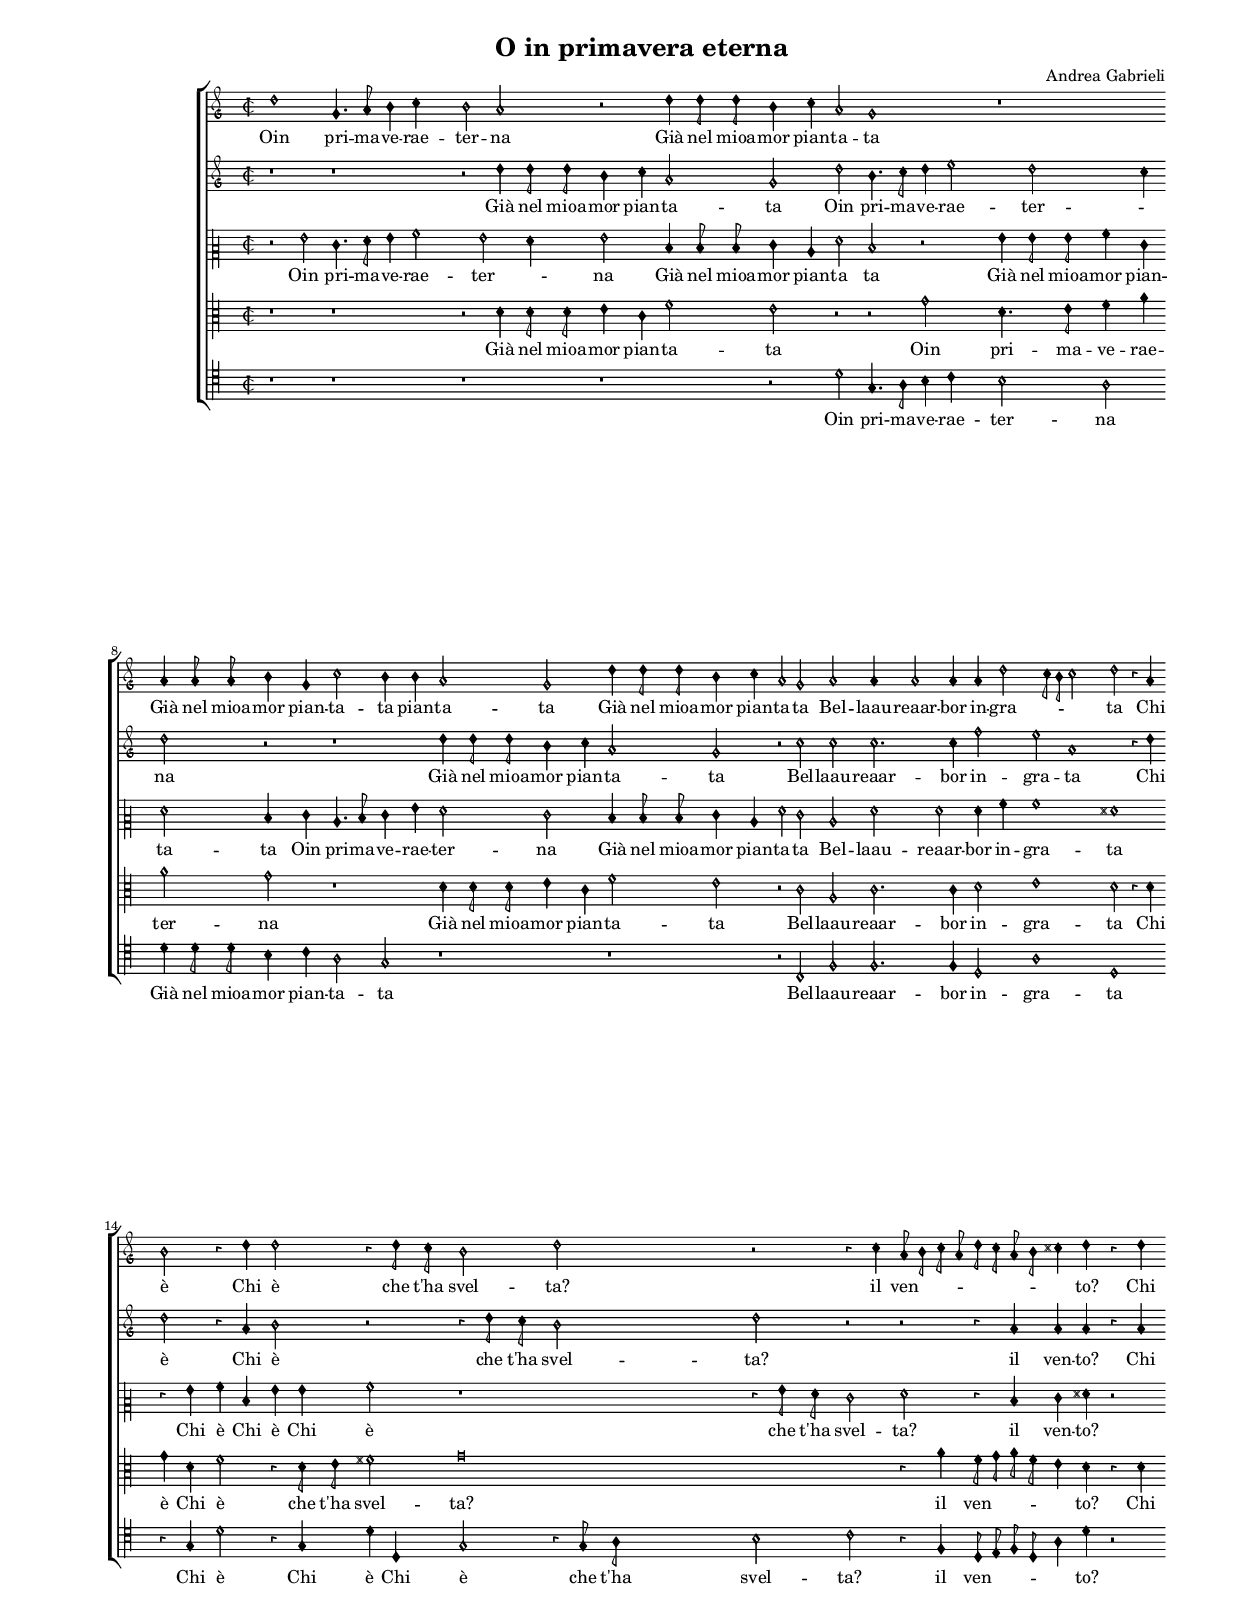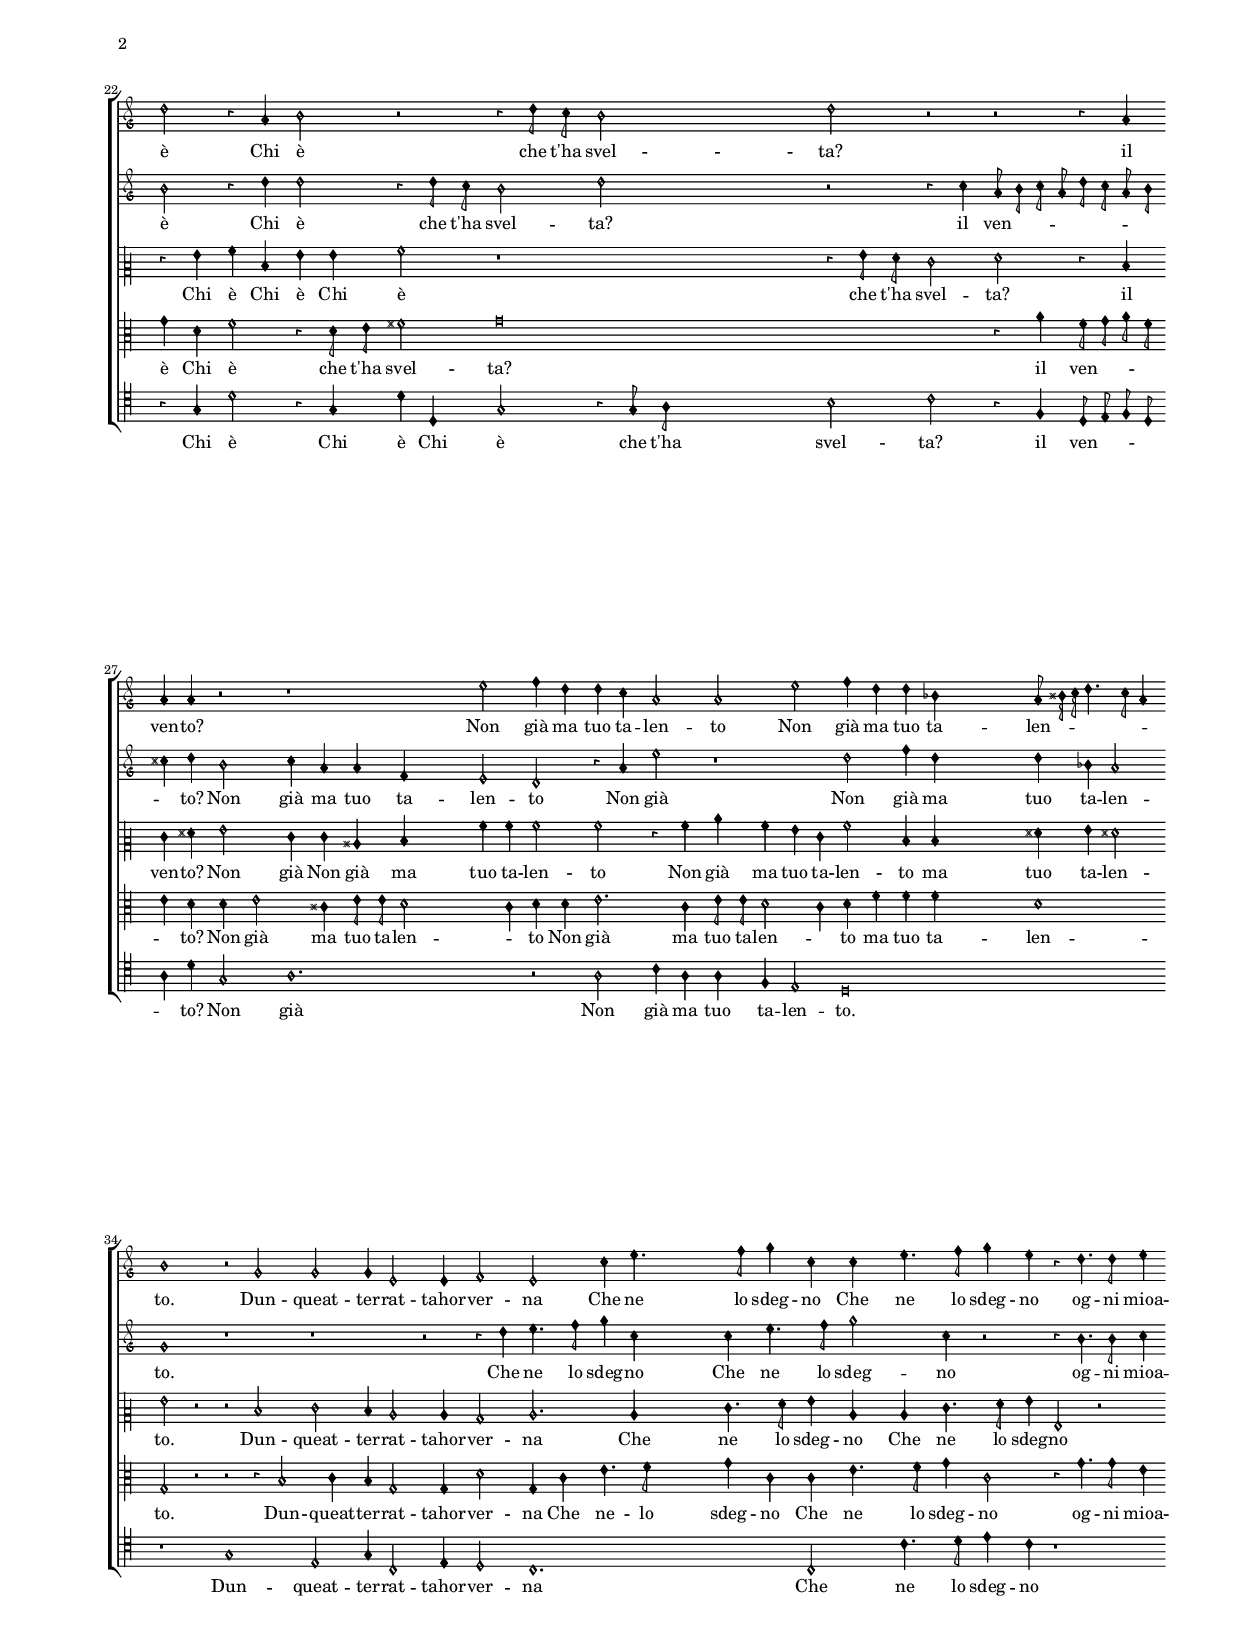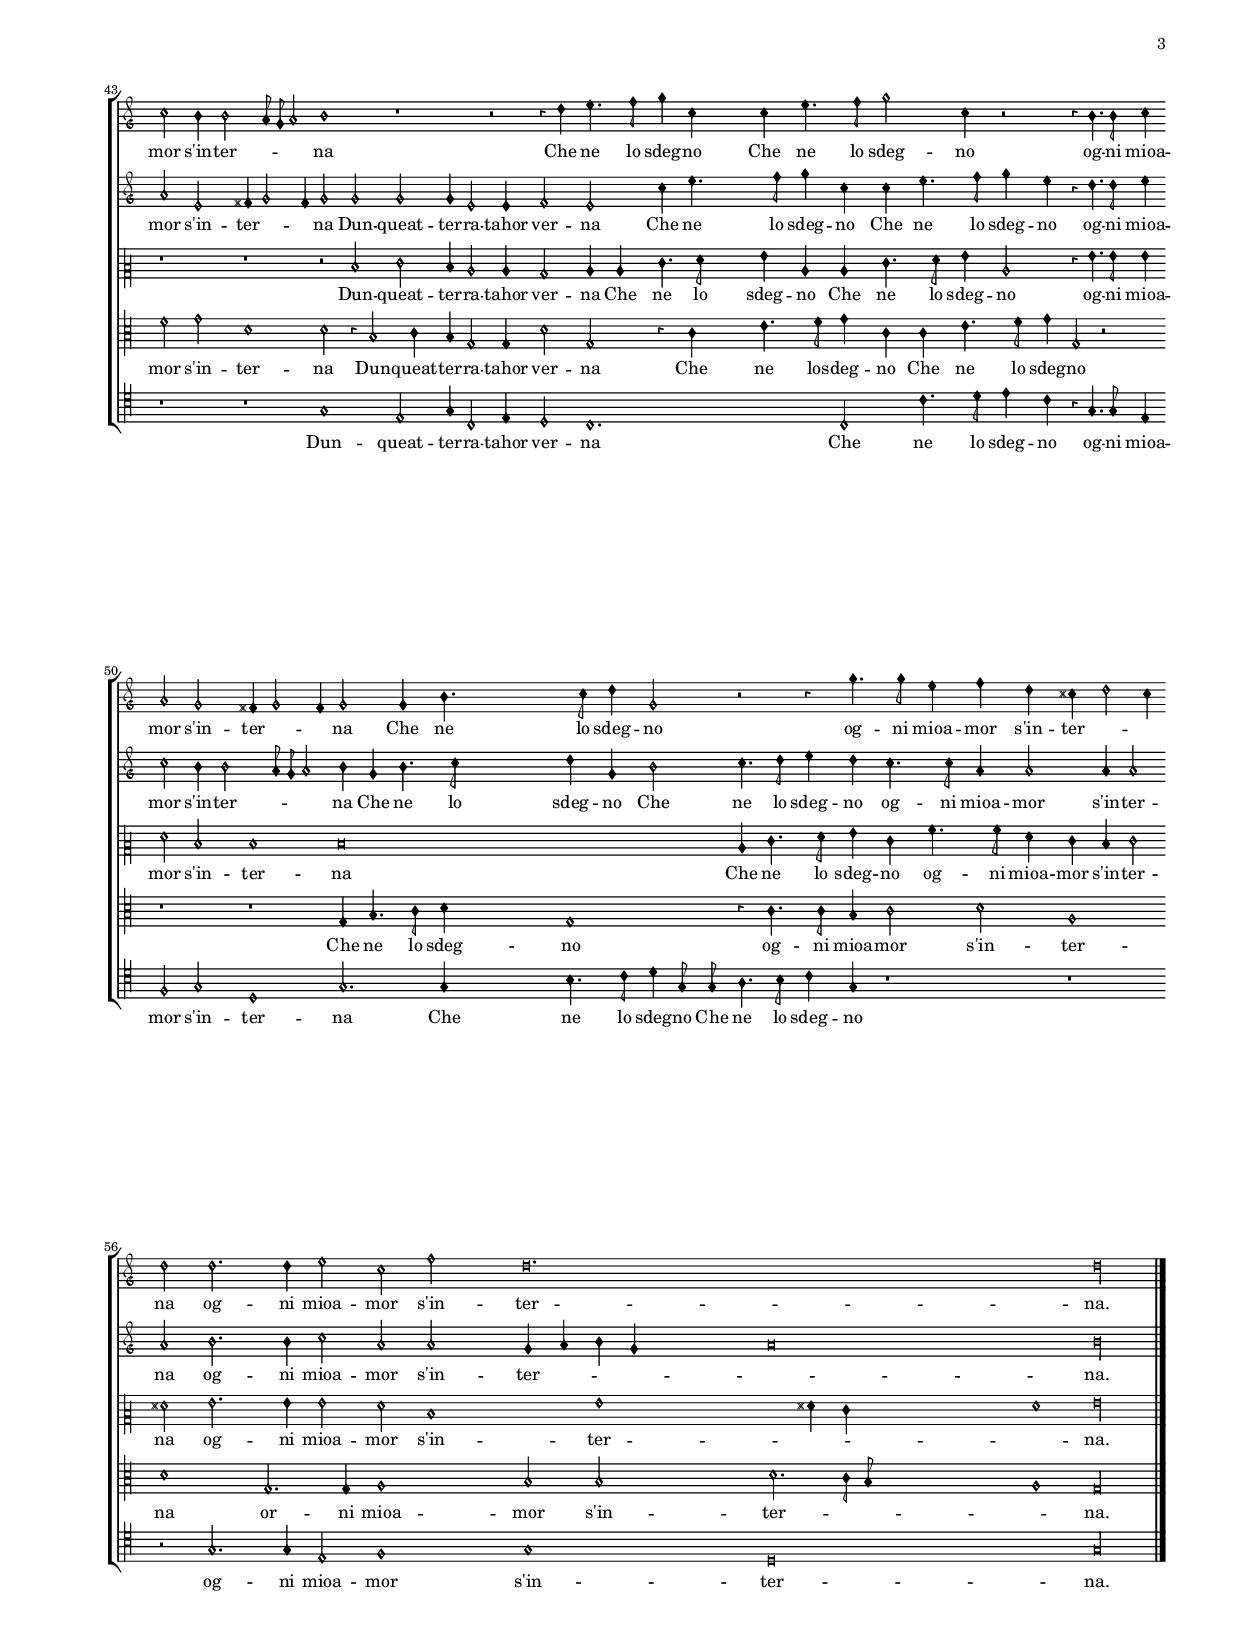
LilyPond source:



\version "2.12.0"







#(set-default-paper-size "a4")



\paper {
 top-system-spacing #'basic-distance = #10
  system-system-spacing #'basic-distance = #35
  last-bottom-spacing #'basic-distance = #10


  line-width    = 177.348\mm

  left-margin   = 19.9965\mm

  top-margin    = 12.656\mm

  bottom-margin = 12.656\mm

  %%indent = 0 \mm
 
  %%set to ##t if your score is less than one page:
 
  ragged-last-bottom = ##t
 
  ragged-bottom = ##f
 
  %% system-separator-markup = \slashSeparator 
  
}





\header {

    title = "O in primavera eterna"

    composer = "Andrea Gabrieli"
    
}





AvoiceAA = \relative c'{

\set Score.defaultBarType = "empty"
 \override Staff.TimeSignature #'style = #'mensural
\override Staff.Accidental #'glyph-name-alist = #alteration-mensural-glyph-name-alist
\override Stem #'flag-style = #'mensural
\override Stem #'thickness = #1.0
   \override Voice.NoteHead #'style = #'petrucci
\override Voice.Rest #'style = #'neomensural
\override Score.SpacingSpanner #'spacing-increment = #1.0 % tight spacing     
%% esto se usa para omitir el corchete   override Score.SystemStartBracket #'transparent = ##t
       \clef "petrucci-g"
   
   \key c \major 
    
 
    \time 2/2 
\autoBeamOff


    d'1      | % 1
 
\cadenzaOn
   g,4. a8 b4 c  s4 
\cadenzaOff
          | % 2

    b2 a      | % 3

    r d4 d8 d      | % 4
 
   b4 c a2      | % 5
 
\cadenzaOn
   g1   s4 
\cadenzaOff
           | % 6
 
\set Score.currentBarNumber = #7
   r1  | % 
 
   a4 a8 a b4 g      | % 8
 
   c2 b4 b      | % 9

    a2 g      | % 10
 
   d'4 d8 d b4 c      | % 11
 
   a2 g         | % 12
 
\set Score.currentBarNumber = #13
\cadenzaOn
   a a4 a2  
 \cadenzaOff
         | % 13
  
\cadenzaOn
  s4 a a d2 
    \cadenzaOff
        | % 14
 
\cadenzaOn
   s4 c8 b c2  s2 
   \cadenzaOff
        | % 15
   
 d r4 a      | % 16
 
   b2 r4 d      | % 17
 
   d2 r4 d8 c         | % 18
 
\set Score.currentBarNumber = #19
   \cadenzaOn
   b2 d  s1
   \cadenzaOff
      | % 19
 
   r2 r4 c      | % 20
 
   a8 b c a d c a b      | % 21
 
   cis4 d r d      | % 22
 
   d2 r4 a      | % 23

    b2 r         | % 24
 
\set Score.currentBarNumber = #25
   \cadenzaOn
   r4 d8 c b2  s1  
    \cadenzaOff
     | % 25
 
   d2 r      | % 26
  
  r r4 a      | % 27
 
\cadenzaOn
   a a r2 s4 
    \cadenzaOff
         | % 28
 
\cadenzaOn
   r1 s2 
 \cadenzaOff
          | % 
  
\set Score.currentBarNumber = #30
  e'2 f4 d      | % 30
  
  d c a2      | % 31
 
   a e'      | % 32
 
 \cadenzaOn
   f4 d d bes    s1
  \cadenzaOff
      | % 33
 
   a8  bis16 c d4. c8 a4      | % 34
 
   b1         | % 35
 
\set Score.currentBarNumber = #36
\cadenzaOn
   r2 g  s4 
 \cadenzaOff
       | % 36
 
\cadenzaOn
   g2 g4 e2 
  \cadenzaOff
        | % 37
  
  s4 e f2      | % 38
  
\cadenzaOn
  e c'4 e4. s4. 
   \cadenzaOff
         | % 39
 
 \cadenzaOn
  s8 f g4 c, c s4 
   \cadenzaOff
          | % 40
   
 e4. f8 g4 e         | % 41
  
\set Score.currentBarNumber = #42
  r d4. d8 e4      | % 42
 
\cadenzaOn
   c2 b4 b2  
  \cadenzaOff
        | % 43
 
   s4 a8 g a2      | % 44
 
\cadenzaOn
   b1  s4 
   \cadenzaOff
         | % 45
 
 \cadenzaOn
  r1 s4 
 \cadenzaOff
      | % 
 
   r2 r4 d         | % 47
 
\set Score.currentBarNumber = #48
\cadenzaOn
   e4. f8 g4 c, s2 
   \cadenzaOff
       | % 48
  
\cadenzaOn
  c4 e4. f8 g2 
  \cadenzaOff
        | % 49
 
   s4 c, r2      | % 50
  
  r4 b4. b8 c4      | % 51
 
\cadenzaOn
   a2 g  s4 
  \cadenzaOff
         | % 52
 
   fis4 g2  fis4         | % 53

 \set Score.currentBarNumber = #54
   \cadenzaOn
   g2 g4 b4. s8 s2.  
    \cadenzaOff
     | % 54
 
   s8 c d4 g,2      | % 55
  
\cadenzaOn
  r r4 g'4. 
   \cadenzaOff
         | % 56
 
\cadenzaOn
   s8 g e4 f d  s4 
     \cadenzaOff
        | % 57
 
   cis d2  cis4      | % 58
 
\cadenzaOn
   d2 d2.   
   \cadenzaOff
            | % 59
 
\set Score.currentBarNumber = #60
   s4 d e2      | % 60
 
\cadenzaOn
   c f s2 
   \cadenzaOff
          | % 61

\cadenzaOn
    d\breve.   
   \cadenzaOff
       | % 62
 
 \cadenzaOn
   s1    s1
   \cadenzaOff
       | % 63

    s1     | % 64
 
   d\longa  \bar "|." 
\override Staff.BarLine #'transparent = ##f

}% end of last bar in partorvoice

 





AvoiceBA = \relative c'{

    \override Staff.TimeSignature #'style = #'mensural
\override Staff.Accidental #'glyph-name-alist = #alteration-mensural-glyph-name-alist
\override Stem #'flag-style = #'mensural
\override Stem #'thickness = #1.0
   \override Voice.NoteHead #'style = #'petrucci
\override Voice.Rest #'style = #'neomensural  
\override Score.SpacingSpanner #'spacing-increment = #1.0 % tight spacing     
  \clef "petrucci-g"
    \key c \major 
    
 
    \time 2/2 
 
\autoBeamOff

   r1  | % 
\cadenzaOn
   r1 s4 
\cadenzaOff
      | % 2
  r2 d'4 d8 d      | % 3
 
   b4 c a2      | % 4
   
 g d'      | % 5
  
\cadenzaOn
  b4. c8 d4 e2  
  \cadenzaOff
       | % 6
 
   s4 d2 c4      | % 7
  
  d2 r      | % 8
 
   r1  | % 

    d4 d8 d b4 c      | % 10
 
   a2 g      | % 11

    r c      | % 12
 
\cadenzaOn
   c c2. 
    \cadenzaOff
        | % 13
 
 \cadenzaOn
  s4 c f2 s4 
   \cadenzaOff
       | % 14
  
\cadenzaOn
  e2 a,1 
     \cadenzaOff
       | % 15
  
  s2 r4 d      | % 16
 
   d2 r4 a      | % 17
 
   b2 r      | % 18
  
  \cadenzaOn
  r4 d8 c b2  s1  
    \cadenzaOff
     | % 19
 
   d2 r      | % 20
 
   r r4 a      | % 21
  
  a a r a      | % 22

    b2 r4 d      | % 23
 
   d2 r4 d8 c      | % 24
 
 \cadenzaOn
   b2 d  s1 
  \cadenzaOff
       | % 25

    r2 r4 c      | % 26
 
   a8 b c a d c a b      | % 27
 
\cadenzaOn
   cis4 d b2  s4 
    \cadenzaOff
       | % 28
 
 \cadenzaOn
  cis4  a a f  s2 
    \cadenzaOff
       | % 29
 
   e2 d      | % 30
 
   r4 a' e'2      | % 31
 
   r1  | % 

\cadenzaOn
    d2 f4 d  s1 
      \cadenzaOff
      | % 33

    d4 bes a2      | % 34
 
   g1      | % 35
 
\cadenzaOn
   r1  s4 
 \cadenzaOff
       | % 

\cadenzaOn
   r1 s4 
 \cadenzaOff
      | % 37 
   r2 r4 d'      | % 38
 
\cadenzaOn
   e4. f8 g4 c, s2 
    \cadenzaOff
       | % 39
  
\cadenzaOn
  c4 e4. f8 g2  
  \cadenzaOff
       | % 40
  
  s4 c, r2      | % 41
 
   r4 b4. b8 c4      | % 42
 
\cadenzaOn
   a2 e  s4 
  \cadenzaOff
         | % 43

    fis4 g2  fis4      | % 44
 
\cadenzaOn
   g2 g   s4 
   \cadenzaOff
       | % 45
 
\cadenzaOn
   g2 g4 e2 
    \cadenzaOff
         | % 46
 
   s4 e f2      | % 47
 
\cadenzaOn
   e c'4 e4. s4.  
     \cadenzaOff
        | % 48
 
\cadenzaOn
   s8 f g4 c, c  s4 
    \cadenzaOff
         | % 49

    e4. f8 g4 e      | % 50
 
   r d4. d8 e4      | % 51

 \cadenzaOn
  c2 b4 b2  
      \cadenzaOff
        | % 52
 
   s4 a8 g a2      | % 53
 
 \cadenzaOn
   b4 g b4. c8    s1
   \cadenzaOff
      | % 54
 
   d4 g, b2      | % 55
 
\cadenzaOn
   c4. d8 e4 d  s8 
      \cadenzaOff
       | % 56
 
\cadenzaOn
   c4. c8 a4 a2  
    \cadenzaOff
        | % 57
 
   s4 a a2      | % 58
 
\cadenzaOn
   a b2. 
   \cadenzaOff
         | % 59
 
   s4 b c2      | % 60

\cadenzaOn
    a a s2 
    \cadenzaOff
       | % 61
 
 \cadenzaOn
   g4 a b g  s1 s1
     \cadenzaOff
     | % 62
 
 \cadenzaOn
   a\breve    
   \cadenzaOff
       | % 63
  
  s1     | % 64
 
   b\longa  \bar "|." 
\override Staff.BarLine #'transparent = ##f
}% end of last bar in partorvoice

 






AvoiceCA = \relative c{

   \override Staff.TimeSignature #'style = #'mensural
\override Staff.Accidental #'glyph-name-alist = #alteration-mensural-glyph-name-alist
\override Stem #'flag-style = #'mensural
\override Stem #'thickness = #1.0
   \override Voice.NoteHead #'style = #'petrucci
\override Voice.Rest #'style = #'neomensural
\override Score.SpacingSpanner #'spacing-increment = #1.0 % tight spacing     
    \clef "petrucci-c2"
     
   \key c \major 
    

    \time 2/2 

\autoBeamOff

    r2 g''      | % 1
  
 \cadenzaOn
 e4. f8 g4 a2 
\cadenzaOff
           | % 2
 
   s4 g2 f4      | % 3

    g2 d4 d8 d      | % 4

    e4 c f2      | % 5
  
\cadenzaOn
  d r  s4 
  \cadenzaOff
       | % 6
   
 g4 g8 g a4 e      | % 7
 
   f2 d4 e      | % 8
 
   c4. d8 e4 g      | % 9
 
   f2 e      | % 10
 
   d4 d8 d e4 c      | % 11
 
   f2 e      | % 12
 
\cadenzaOn
   c f   s4 
    \cadenzaOff
       | % 13
 
 \cadenzaOn
  f2 f4 a  s4 
     \cadenzaOff
      | % 14
 
\cadenzaOn
   a1  s2 
    \cadenzaOff
        | % 15
 
   fis1      | % 16
 
   r4 g a d,      | % 17
  
  g g a2      | % 18
 
 \cadenzaOn
   r1 s1
    \cadenzaOff
      | % 
 
   r4 g8 f e2      | % 20

    f r4 d      | % 21
 
   e fis r2      | % 22
 
   r4 g a d,      | % 23
  
  g g a2      | % 24

\cadenzaOn
   r1 s1
\cadenzaOff
        | % 

    r4 g8 f e2      | % 26
 
   f r4 d      | % 27
  
\cadenzaOn
  e fis g2   s4 
   \cadenzaOff
      | % 28
 
\cadenzaOn
   e4 e cis d s2 
    \cadenzaOff
        | % 29
 
   a'4 a a2      | % 30
 
   a r4 a      | % 31
 
   c a g e      | % 32
 
 \cadenzaOn
   a2 d,4 d  s1
   \cadenzaOff
        | % 33
  
  fis4 g fis!2      | % 34
 
   g r      | % 35
 
\cadenzaOn
   r d s4 
     \cadenzaOff
        | % 36
 
 \cadenzaOn
  e2 d4 c2  
       \cadenzaOff
        | % 37
 
   s4 c b2      | % 38
 
\cadenzaOn
   c2. c4 s2 
     \cadenzaOff
        | % 39
 
\cadenzaOn
   e4. f8 g4 c, s4 
    \cadenzaOff
       | % 40
 
   c e4. f8 g4      | % 41
 
   g,2 r      | % 42
  
\cadenzaOn
  r1  s4 
   \cadenzaOff
       | % 
  
  r1 | % 44
\cadenzaOn
  r2 d' s4  
    \cadenzaOff
      | % 45
  
\cadenzaOn
  e2 d4 c2 
     \cadenzaOff
        | % 46
 
   s4 c b2      | % 47
  
\cadenzaOn
  c4 c e4. f8 s2 
   \cadenzaOff
        | % 48
 
\cadenzaOn
   g4 c, c e4. s8  
    \cadenzaOff
       | % 49
  
  s8 f g4 c,2      | % 50
 
   r4 g'4. g8 g4      | % 51
  
\cadenzaOn
  f2 d  s4 
   \cadenzaOff
        | % 52
  
  d1      | % 53
 
 \cadenzaOn
   d\breve    
   \cadenzaOff
     | % 54
 
   s1      | % 55
 
\cadenzaOn
   c4 e4. f8 g4  s8   
 \cadenzaOff
       | % 56
 
\cadenzaOn
   e4 a4. a8 f4  s4 
   \cadenzaOff
        | % 57
 
   e d e2      | % 58
 
\cadenzaOn
   fis g2.  
  \cadenzaOff
        | % 59
 
   s4 g g2      | % 60
 
\cadenzaOn
   f  d1 
    \cadenzaOff
         | % 61
 
 \cadenzaOn
   s2 g1 s2   s1
     \cadenzaOff
     | % 62
  
  \cadenzaOn
  s2 fis4 e  s1  
    \cadenzaOff
     | % 63
  
   fis1     | % 64
  
  g\longa  \bar "|." 

\override Staff.BarLine #'transparent = ##f
}% end of last bar in partorvoice

 






AvoiceDA = \relative c{

    \override Staff.TimeSignature #'style = #'mensural
\override Staff.Accidental #'glyph-name-alist = #alteration-mensural-glyph-name-alist
\override Stem #'flag-style = #'mensural
\override Stem #'thickness = #1.0
   \override Voice.NoteHead #'style = #'petrucci
\override Voice.Rest #'style = #'neomensural
\override Score.SpacingSpanner #'spacing-increment = #1.0 % tight spacing     
    \clef "petrucci-c3"

    \key c \major 
    
 
    \time 2/2 

\autoBeamOff

    r1  | % 

\cadenzaOn
    r1 s4 
\cadenzaOff
       | % 2
    r2 d'4 d8 d      | % 3
   
 e4 c f2      | % 4
 
   e r      | % 5

 \cadenzaOn
   r g s4 
   \cadenzaOff
        | % 6
 
   d4. e8 f4 a      | % 7

    a2 g      | % 8
  
  r1  | % 

    d4 d8 d e4 c      | % 10
 
   f2 e      | % 11
 
   r c      | % 12
 
\cadenzaOn
   a c2.  
   \cadenzaOff
         | % 13
  
\cadenzaOn
  s4 c d2  s4 
  \cadenzaOff
         | % 14
 
\cadenzaOn
   e1  s2 
   \cadenzaOff
       | % 15

    d2 r4 d      | % 16
 
   g d f2      | % 17
 
   r4 d8 e fis2      | % 18
 
 \cadenzaOn
   g\breve   
  \cadenzaOff
       | % 19
 
   s1      | % 20
  
  r4 a f8 g a f      | % 21
 
   e4 d r d      | % 22

   g d f2      | % 23
 
   r4 d8 e fis2      | % 24
  
  \cadenzaOn
  g\breve  
   \cadenzaOff
     | % 25
 
   s1      | % 26
  
  r4 a f8 g a f      | % 27
  
\cadenzaOn
  e4 d d e2  
    \cadenzaOff
       | % 28
 
\cadenzaOn
   s4 cis e8 e d2 s4  
    \cadenzaOff
        | % 29
 
   s4 cis d d      | % 30
 
   e2. c4      | % 31
 
   e8 e d2 c4      | % 32
 
 \cadenzaOn
   d f f f  s1
    \cadenzaOff
     | % 33
 
   d1      | % 34
  
  g,2 r      | % 35
 
\cadenzaOn
  r r4 b2  
   \cadenzaOff
       | % 36
 
\cadenzaOn
   s4 c b g2  
   \cadenzaOff
         | % 37
  
  s4 g d'2      | % 38
 
\cadenzaOn
   g,4 c e4. f8  s2 
    \cadenzaOff
       | % 39
 
\cadenzaOn
   g4 c, c e4. s8  
   \cadenzaOff
        | % 40
 
   s8 f g4 c,2      | % 41
  
  r4 g'4. g8 e4      | % 42
 
\cadenzaOn
   f2 g  s4 
    \cadenzaOff
        | % 43
 
   d1      | % 44
  
\cadenzaOn
  d2 r4 b2  
   \cadenzaOff
       | % 45
   
\cadenzaOn
 s4 c b g2 
    \cadenzaOff
         | % 46
  
  s4 g d'2      | % 47
 
\cadenzaOn
   g, r4 c  s2 
     \cadenzaOff
        | % 48
 
 \cadenzaOn
  e4. f8 g4 c, s4 
      \cadenzaOff
        | % 49
 
   c e4. f8 g4      | % 50
 
   g,2 r      | % 51
  
\cadenzaOn
  r1 s4 
  \cadenzaOff
       | % 
 
  r1 | % 53
   
   \cadenzaOn
   g4 b4. c8 d4  s1 
    \cadenzaOff
      | % 54
 
   g,1      | % 55
 
\cadenzaOn
   r4 c4. c8 b4  s8 
    \cadenzaOff
       | % 56
 
\cadenzaOn
   c2 d  s4 
    \cadenzaOff
        | % 57
  
  a1      | % 58
 
\cadenzaOn
   d  s4 
   \cadenzaOff
        | % 59
 
   g,2. g4      | % 60
 
\cadenzaOn
   a1    s2 
   \cadenzaOff
       | % 61

\cadenzaOn
    b2 b   s1 s1
    \cadenzaOff
      | % 62

\cadenzaOn
    d2. c8 b   s1
     \cadenzaOff
     | % 63
 
   a1     | % 64
 
   g\longa  \bar "|." 
\override Staff.BarLine #'transparent = ##f
}% end of last bar in partorvoice

 





AvoiceEA = \relative c{

  \override Staff.TimeSignature #'style = #'mensural
\override Staff.Accidental #'glyph-name-alist = #alteration-mensural-glyph-name-alist
\override Stem #'flag-style = #'mensural
\override Stem #'thickness = #1.0
   \override Voice.NoteHead #'style = #'petrucci
\override Voice.Rest #'style = #'neomensural
\override Score.SpacingSpanner #'spacing-increment = #1.0 % tight spacing 
      \clef "petrucci-c4"  
   \key c \major 
    

    \time 2/2 
 
\autoBeamOff

   r1  | % 
\cadenzaOn
   r1 s4 
\cadenzaOff
      | % 2
   r1 | % 3 
   r1 | % 4

    r2 d'      | % 5
 
\cadenzaOn
   g,4. a8 b4 c  s4 
  \cadenzaOff
        | % 6

    b2 a      | % 7
 
   d4 d8 d b4 c      | % 8

    a2 g      | % 9
 
   r1  | % 

   r1 | % 11
    r2 c,      | % 12

 \cadenzaOn
   f f2. 
    \cadenzaOff
       | % 13
 
 \cadenzaOn
  s4 f d2  s4 
    \cadenzaOff
       | % 14
  
\cadenzaOn
  a'1  s2 
   \cadenzaOff
        | % 15
  
  d,1      | % 16
  
  r4 g d'2      | % 17
 
   r4 g, d' d,      | % 18
  
  \cadenzaOn
  g2 r4 g8 a  s1   
   \cadenzaOff
     | % 19
 
  b2 c      | % 20
 
   r4 f, d8 e f d      | % 21

    a'4 d r2      | % 22

    r4 g, d'2      | % 23
 
   r4 g, d' d,      | % 24
 
 \cadenzaOn
   g2 r4 g8 a  s1
  \cadenzaOff
      | % 25
 
   b2 c      | % 26
 
   r4 f, d8 e f d      | % 27

\cadenzaOn
    a'4 d g,2  s4 
   \cadenzaOff
        | % 28
 
\cadenzaOn
   a1. 
     \cadenzaOff
       | % 29
 
   s2 r      | % 30
 
   a c4 a      | % 31

    a f e2      | % 32
 
 \cadenzaOn
   d\breve   
   \cadenzaOff
      | % 33
  
  s1      | % 34
 
   r1  | % 
 
\cadenzaOn
   g1   s4 
   \cadenzaOff
        | % 36
 
\cadenzaOn
   e2 g4 c,2  
    \cadenzaOff
        | % 37

    s4 e d2      | % 38
 
\cadenzaOn
   c1. 
    \cadenzaOff
        | % 39
 
\cadenzaOn
   s2 c s4 
    \cadenzaOff
        | % 40
 
   c'4. d8 e4 c      | % 41
 
   r1  | % 

\cadenzaOn
   r1 s4 
   \cadenzaOff
       | % 43 
   r1 | % 44
\cadenzaOn
    g1  s4 
   \cadenzaOff
        | % 45
 
\cadenzaOn
   e2 g4 c,2 
      \cadenzaOff
       | % 46
 
   s4 e d2      | % 47

 \cadenzaOn 
    c1. 
      \cadenzaOff
        | % 48
 
\cadenzaOn 
   s2 c s4 
      \cadenzaOff
        | % 49
 
   c'4. d8 e4 c      | % 50

    r g4. g8 e4      | % 51
 
\cadenzaOn 
   f2 g  s4 
     \cadenzaOff
         | % 52
 
   d1      | % 53

\cadenzaOn
    g2. g4 s1   
    \cadenzaOff
       | % 54
 
   b4. c8 d4 g,8 g      | % 55
 
\cadenzaOn 
   a4. b8 c4 g   s8 
  \cadenzaOff
        | % 56
 
\cadenzaOn 
   r1 s4 
 \cadenzaOff
       | % 

   r1 | % 58
\cadenzaOn 
    r2 g2.  
   \cadenzaOff
       | % 59
  
  s4 g e2      | % 60

\cadenzaOn 
    f1  s2  
 \cadenzaOff
       | % 61
 
 \cadenzaOn
   g1   s1  s1
  \cadenzaOff
       | % 62

\cadenzaOn
    d\breve    
     \cadenzaOff
     | % 63
 
   s1   | % 64
 
   g\longa  \bar "|." 
\override Staff.BarLine #'transparent = ##f
}% end of last bar in partorvoice






      ApartAverseA = \lyricmode { 

\set stanza = \skip4 Oin pri -- ma -- ve -- rae --
  ter -- na  Già  nel mioa -- mor pian -- ta -- ta  Già  nel mioa -- mor pian -- ta --
  ta pian -- ta -- ta  Già  nel mioa -- mor pian -- ta -- ta Bel -- laau --
  reaar -- bor in -- gra -- \skip4 \skip4 \skip4 ta Chi  è  Chi  è  che  t'ha  svel
  --  ta?  il ven -- \skip4 \skip4 \skip4 \skip4 \skip4 \skip4 \skip4 \skip4  to?  Chi  è  Chi  è  che  t'ha  svel --
   ta?  il ven --  to?  Non  già  ma tuo ta -- len -- to Non  già  ma
  tuo ta -- len -- \skip4 \skip4 \skip4 \skip4 \skip4 to. Dun -- queat -- ter -- rat
  -- tahor -- ver -- na Che  ne         lo sdeg -- no Che ne lo sdeg -- no
  og -- ni mioa -- mor  s'in  -- ter -- \skip4 \skip4 \skip4 na Che ne lo
  sdeg -- no Che ne lo sdeg -- no og -- ni mioa -- mor  s'in  -- ter
  -- \skip4 \skip4 na Che  ne         lo sdeg -- no og -- ni mioa -- mor  s'in 
  -- ter -- \skip4 \skip4 na og -- ni mioa -- mor  s'in  -- ter --
   na. 
}
      


ApartBverseA = \lyricmode { 
\set stanza = \skip4  Già  nel mioa -- mor pian -- ta -- ta
  Oin pri -- ma -- ve -- rae -- ter -- \skip4 na  Già  nel mioa -- mor pian --
  ta -- ta Bel -- laau -- reaar -- bor in -- gra --  ta         Chi  è 
  Chi  è  che  t'ha  svel --  ta?  il ven -- to? Chi  è  Chi  è  che  t'ha  svel --
   ta?  il ven -- \skip4 \skip4 \skip4 \skip4 \skip4 \skip4 \skip4 \skip4  to?  Non  già  ma tuo ta -- len -- to
  Non  già  Non  già  ma tuo ta -- len -- to. Che ne lo sdeg -- no Che
  ne lo sdeg -- no og -- ni mioa -- mor  s'in  -- ter -- \skip4 \skip4
  na Dun -- queat -- ter -- ra -- tahor ver -- na Che  ne         lo sdeg --
  no Che ne lo sdeg -- no og -- ni mioa -- mor  s'in  -- ter -- \skip4
  \skip4 \skip4 na Che ne lo sdeg -- no Che ne lo sdeg -- no og -- ni mioa --
   mor          s'in  -- ter -- na og -- ni mioa -- mor  s'in  -- ter --
  \skip4 \skip4 \skip4 \skip4  na. 
}
      


ApartCverseA = \lyricmode { 
\set stanza = \skip4 Oin pri -- ma -- ve -- rae
  -- ter -- \skip4 na  Già  nel mioa -- mor pian -- ta ta  Già  nel mioa -- mor
  pian -- ta -- ta Oin pri -- ma -- ve -- rae -- ter -- na  Già  nel mioa --
  mor pian -- ta -- ta Bel -- laau -- reaar -- bor in -- gra -- ta Chi
   è  Chi  è  Chi  è  che  t'ha  svel --  ta?  il ven --  to?  Chi  è  Chi  è 
  Chi  è  che  t'ha  svel --  ta?  il ven --  to?  Non  già  Non  già  ma tuo
  ta -- len -- to Non  già  ma tuo ta -- len -- to ma tuo ta -- len --
  to. Dun -- queat -- ter -- rat -- tahor -- ver -- na Che ne lo sdeg
  -- no Che ne lo sdeg -- no Dun -- queat -- ter -- ra -- tahor ver --
  na Che ne lo sdeg -- no Che  ne         lo sdeg -- no og -- ni mioa -- mor
   s'in  -- ter --  na         Che ne lo sdeg -- no og -- ni mioa -- mor
   s'in  -- ter -- na og -- ni mioa -- mor  s'in  -- ter -- \skip4
  \skip4 \skip4  na.  
}
      


ApartDverseA = \lyricmode { 
\set stanza = \skip4  Già  nel mioa -- mor pian -- ta
  -- ta Oin pri -- ma -- ve -- rae -- ter -- na  Già  nel mioa -- mor pian --
  ta -- ta Bel -- laau -- reaar -- bor in -- gra -- ta Chi  è  Chi  è 
  che  t'ha  svel --  ta?         il ven -- \skip4 \skip4 \skip4 \skip4  to?  Chi  è  Chi  è  che  t'ha  svel
  --  ta?         il ven -- \skip4 \skip4 \skip4 \skip4  to?  Non  già         ma tuo ta -- len --
  \skip4 to Non  già  ma tuo ta -- len -- \skip4 to ma tuo ta -- len -- to.
  Dun -- queat -- ter -- rat -- tahor -- ver -- na Che ne -- lo sdeg
  -- no Che  ne         lo sdeg -- no og -- ni mioa -- mor  s'in  -- ter --
  na Dun -- queat -- ter -- ra -- tahor ver -- na Che ne los -- deg --
  no Che ne lo sdeg -- no Che ne lo sdeg -- no og -- ni mioa -- mor
   s'in  -- ter -- na or -- ni mioa -- mor  s'in  -- ter -- \skip4
  \skip4 \skip4  na. 
}
      


ApartEverseA = \lyricmode { 
\set stanza = \skip4 Oin pri -- ma -- ve -- rae --
  ter -- na  Già  nel mioa -- mor pian -- ta -- ta Bel -- laau -- reaar -- bor
  in -- gra -- ta Chi  è  Chi  è  Chi  è  che  t'ha  svel --  ta?  il ven --
  \skip4 \skip4 \skip4 \skip4  to?  Chi  è  Chi  è  Chi  è  che  t'ha  svel --  ta?  il ven --
  \skip4 \skip4 \skip4 \skip4  to?  Non  già         Non  già  ma tuo ta -- len -- to. Dun --
  queat -- ter -- rat -- tahor -- ver --  na         Che ne lo sdeg -- no
  Dun -- queat -- ter -- ra -- tahor ver --  na         Che ne lo sdeg --
  no og -- ni mioa -- mor  s'in  -- ter -- na Che ne lo sdeg -- no Che ne
  lo sdeg -- no og -- ni mioa -- mor  s'in  -- ter --  na. 
}






\score {
 
    << 

        \context StaffGroup = G<<
 
            \context Staff = ApartA << 

                \context Voice = AvoiceAA \AvoiceAA

            >>

              \context Lyrics = ApartAverseA\lyricsto AvoiceAA  \ApartAverseA


            \context Staff = ApartB <<
 
                \context Voice = AvoiceBA \AvoiceBA

            >>


			   \context Lyrics = ApartBverseA\lyricsto AvoiceBA  \ApartBverseA

            \context Staff = ApartC <<
 
                \context Voice = AvoiceCA \AvoiceCA

            >>

			

			     \context Lyrics = ApartCverseA\lyricsto AvoiceCA  \ApartCverseA
 
 
           \context Staff = ApartD <<
 
                \context Voice = AvoiceDA \AvoiceDA
 
           >>


		        \context Lyrics = ApartDverseA\lyricsto AvoiceDA  \ApartDverseA

		   
            \context Staff = ApartE <<
 
                \context Voice = AvoiceEA \AvoiceEA

            >>


			    \context Lyrics = ApartEverseA\lyricsto AvoiceEA  \ApartEverseA


        >> %end of StaffGroupG


 
    
 \set Score.skipBars = ##t

      \set Score.markFormatter = #format-mark-box-letters %%boxed rehearsal-marks

       \override Score.TimeSignature #'style = #'() %%makes timesigs always numerical

      %% remove previous line to get cut-time/alla breve or common time
 
      \set Score.pedalSustainStyle = #'mixed 

       %% make spanners comprise the note it end on, so that there is no doubt that this note is included.
 
      \override Score.TrillSpanner #'(bound-details right padding) = #-2

      \override Score.TextSpanner #'(bound-details right padding) = #-1
 
     %% Lilypond's normal textspanners are too weak:
  
      \override Score.TextSpanner #'dash-period = #1

      \override Score.TextSpanner #'dash-fraction = #0.5
 
     %% lilypond chordname font, like mscore jazzfont, is both far too big and extremely ugly (olagunde@start.no):

      \override Score.ChordName #'font-family = #'roman
 
      \override Score.ChordName #'font-size =#0 

      %% In my experience the normal thing in printed scores is maj7 and not the triangle. (olagunde):

      \set Score.majorSevenSymbol = \markup {maj7}
  
>>

  

%% Boosey and Hawkes, and Peters, have barlines spanning all staff-groups in a score,

  %% Eulenburg and Philharmonia, like Lilypond, have no barlines between staffgroups.
 
 %% If you want the Eulenburg/Lilypond style, comment out the following line:
 

 \layout {\context {\Score \override BarLine #'transparent = ##t}}

}%% end of score-block

 

#(set-global-staff-size 14)
